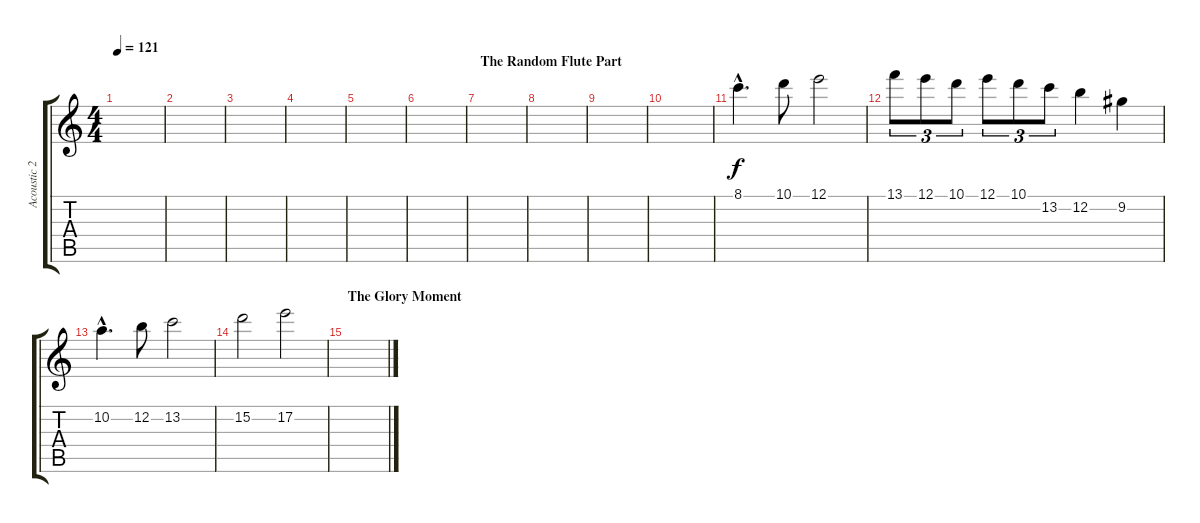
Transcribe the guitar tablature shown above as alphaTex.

\track ("Acoustic 2" "Acoustic 2") {instrument acousticguitarnylon}
\staff {score tabs}
\tuning (E4 B3 G3 D3 A2 D2) {hide}
\ts (4 4)
\tempo 121
\clef g2
\ks c
|
|
|
|
|
|
\section ("" "The Random Flute Part")
|
|
|
|
8.1{hac}.4{d instrument flute} 10.1.8 12.1.2 |
13.1.8{tu (3 2)} 12.1.8{tu (3 2)} 10.1.8{tu (3 2)} 12.1.8{tu (3 2)} 10.1.8{tu (3 2)} 13.2.8{tu (3 2)} 12.2.4 9.2.4 |
10.2{hac}.4{d} 12.2.8 13.2.2 |
15.2.2 17.2.2 |
\section ("" "The Glory Moment")
